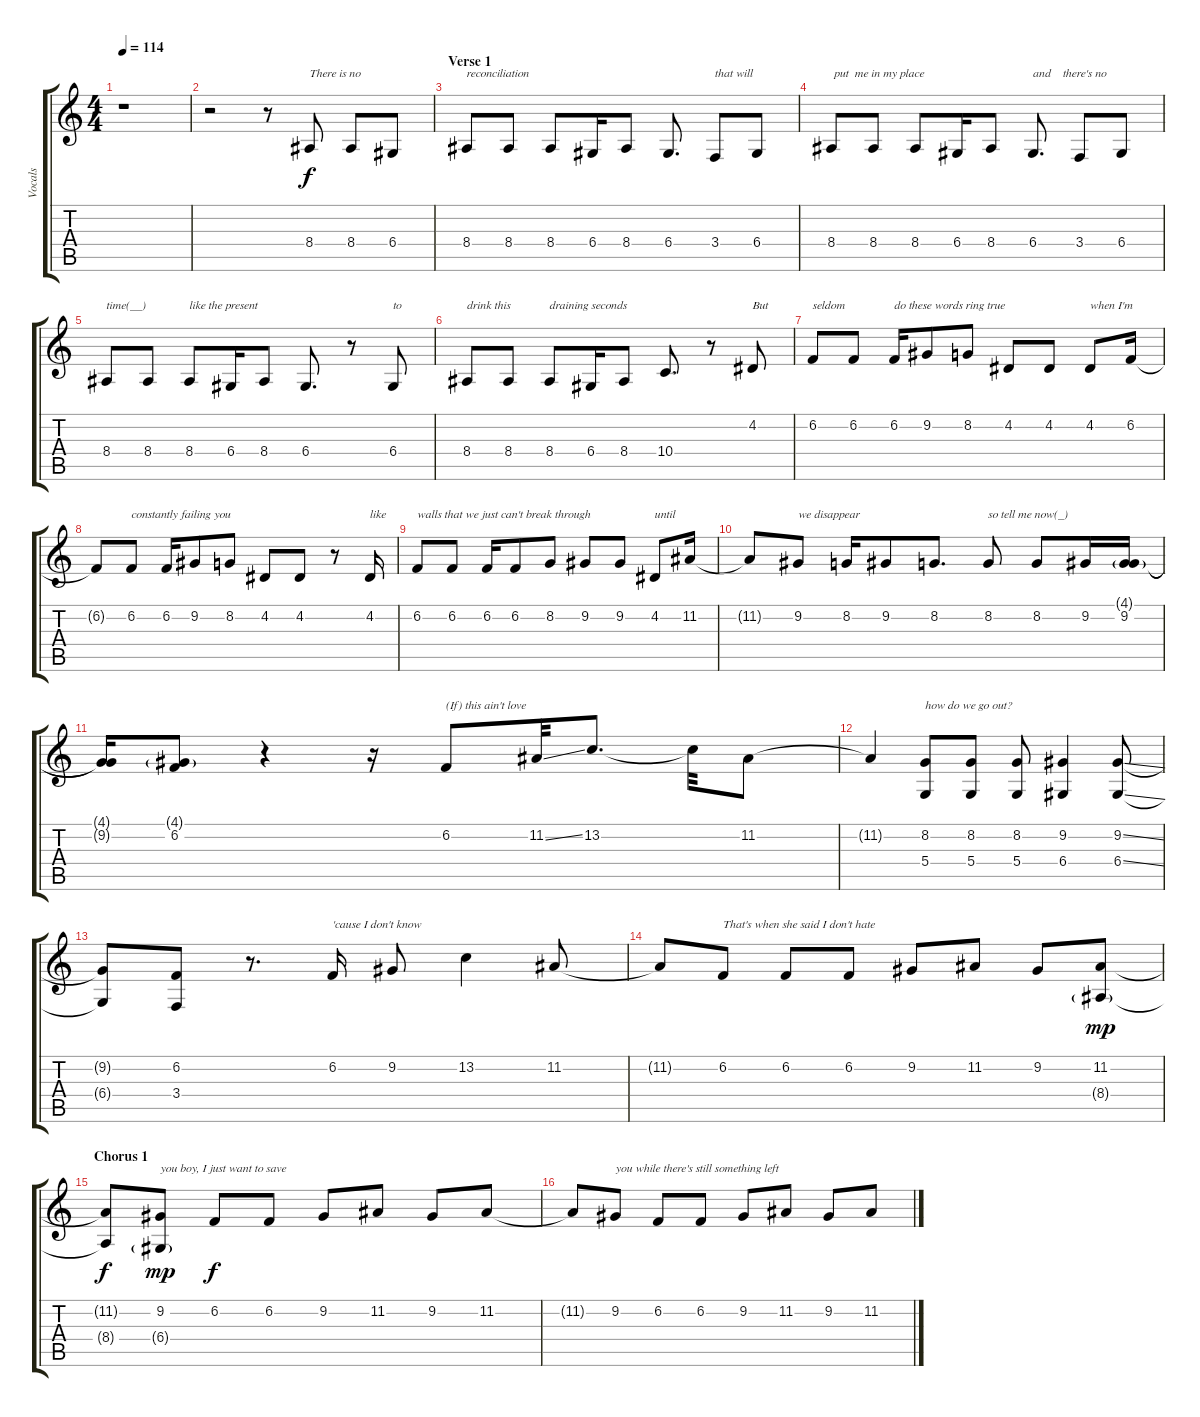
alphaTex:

\track ("Vocals" "Vocals") {instrument lead2sawtooth}
\staff {score tabs}
\tuning (E4 B3 G3 D3 A2 E2) {hide}
\ts (4 4)
\tempo 114
\clef g2
\ks c
r.1{dy f} |
r.2 r.8 8.4.8{txt "There is no"} 8.4.8 6.4.8 |
\section ("" "Verse 1")
8.4.8{txt "reconciliation"} 8.4.8 8.4.8 6.4.16 8.4.8 6.4.8{d} 3.4.8{txt "that will"} 6.4.8 |
8.4.8{txt " put  me in my place"} 8.4.8 8.4.8 6.4.16 8.4.8 6.4.8{d txt "and    there's no"} 3.4.8 6.4.8 |
8.4.8{txt "time(__)"} 8.4.8 8.4.8{txt "like the present"} 6.4.16 8.4.8 6.4.8{d} r.8 6.4.8{txt "to"} |
8.4.8{txt "drink this"} 8.4.8 8.4.8{txt "draining seconds"} 6.4.16 8.4.8 10.4.8{d} r.8 4.2.8{txt "But"} |
6.2.8{txt "seldom"} 6.2.8 6.2.16{txt "do these words ring true"} 9.2.8 8.2.8 4.2.8 4.2.8 4.2.8{txt "when I'm"} 6.2.16 |
6.2{t}.8 6.2.8{txt "constantly failing you"} 6.2.16 9.2.8 8.2.8 4.2.8 4.2.8 r.8 4.2.16{txt "like"} |
6.2.8{txt "walls that we just can't break through"} 6.2.8 6.2.16 6.2.8 8.2.8 9.2.8 9.2.8 4.2.8{txt "until"} 11.2.16 |
11.2{t}.8 9.2.8{txt "we disappear"} 8.2.16 9.2.8 8.2.8{d} 8.2.8{txt "so tell me now(_)"} 8.2.8 9.2.16 (4.1{g} 9.2).16 |
(4.1{t} 9.2{t}).16 (4.1{g} 6.2).8 r.4 r.16 6.2.8{txt "(If) this ain't love"} 11.2{ss}.32 13.2.8{d} 13.2{t}.32 11.2.8 |
11.2{t}.4 (8.2 5.4).8{txt "how do we go out?"} (8.2 5.4).8 (8.2 5.4).8 (9.2 6.4).4 (9.2{ss} 6.4{ss}).8 |
(9.2{t} 6.4{t}).8 (6.2 3.4).8 r.8{d} 6.2.16{txt "'cause I don't know"} 9.2.8 13.2.4 11.2.8 |
11.2{t}.8 6.2.8{txt "That's when she said I don't hate"} 6.2.8 6.2.8 9.2.8 11.2.8 9.2.8 (11.2 8.4{g}).8{dy mp} |
\section ("" "Chorus 1")
(11.2{t} 8.4{t}).8{dy f} (9.2 6.4{g}).8{txt "you boy, I just want to save" dy mp} 6.2.8{dy f} 6.2.8 9.2.8 11.2.8 9.2.8 11.2.8 |
11.2{t}.8 9.2.8{txt "you while there's still something left"} 6.2.8 6.2.8 9.2.8 11.2.8 9.2.8 11.2.8
